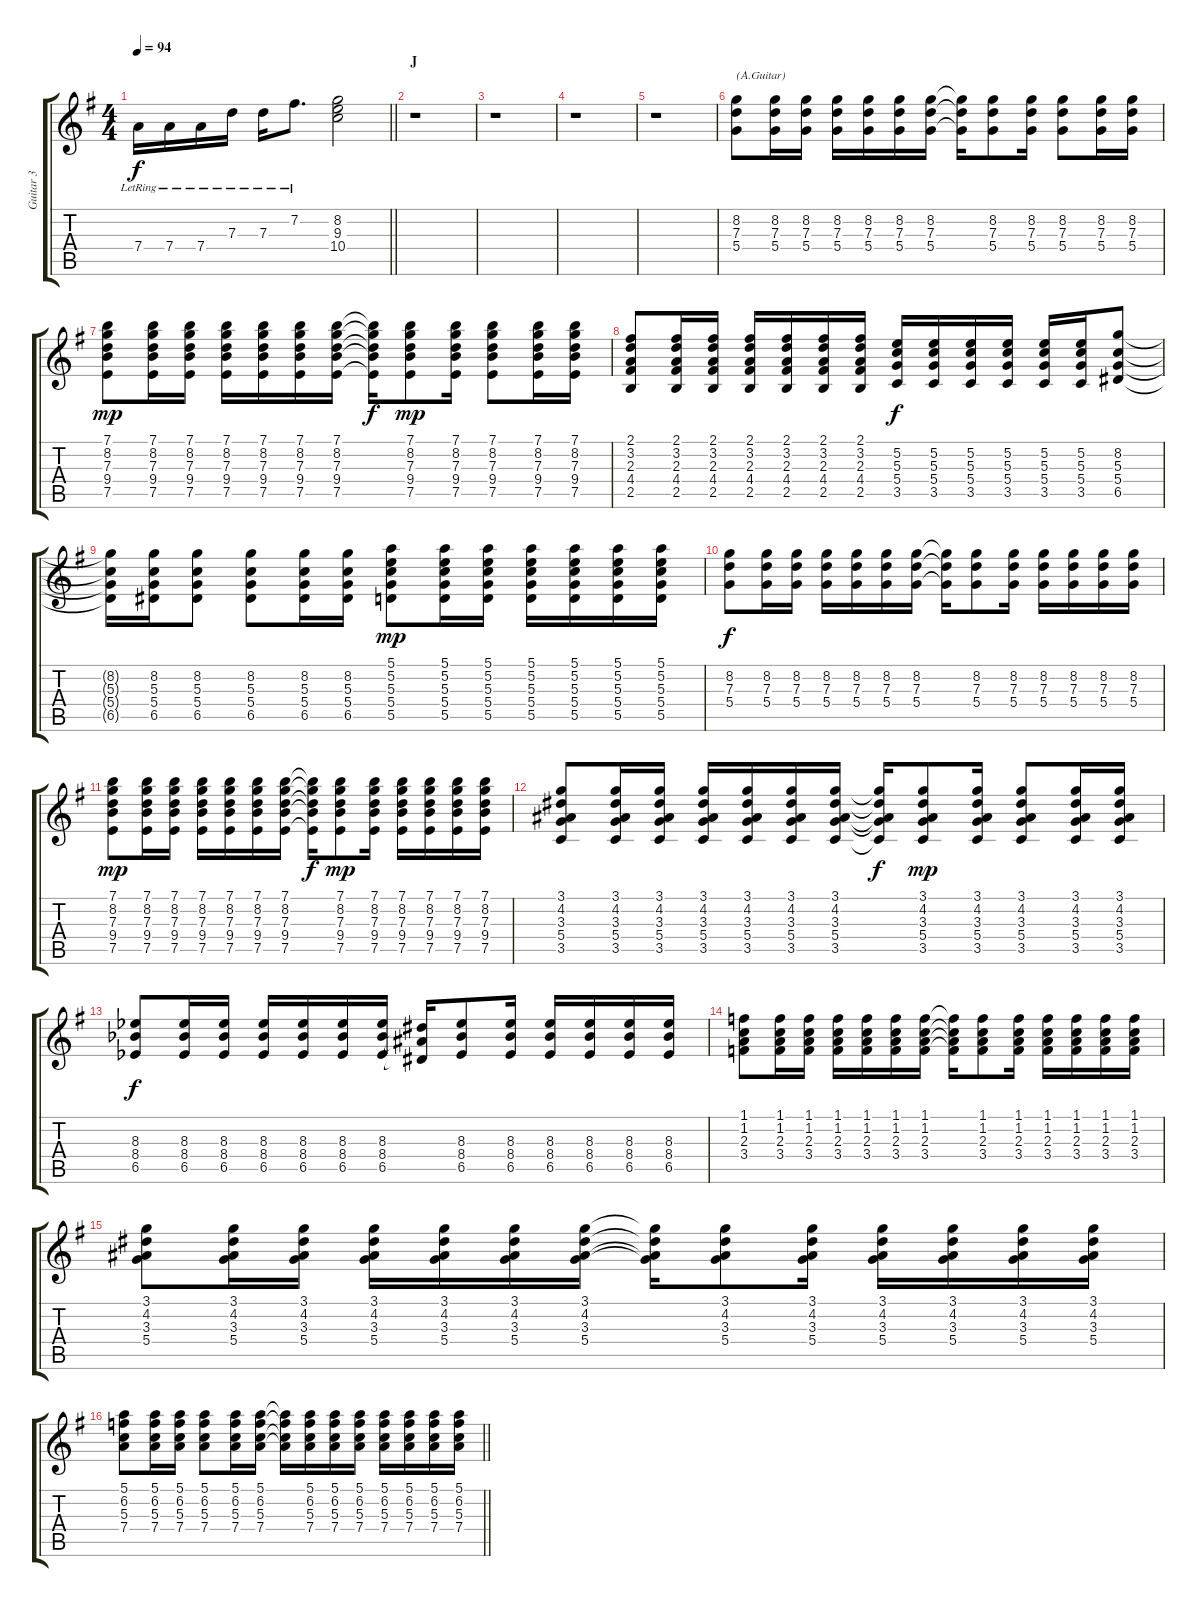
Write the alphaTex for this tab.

\track ("Guitar 3" "Guitar 3") {instrument acousticguitarsteel}
\staff {score tabs}
\tuning (E4 B3 G3 D3 A2 D2) {hide}
\ts (4 4)
\tempo 94
\clef g2
\barLineRight lightlight
\ks g
7.4{lr}.16{dy f} 7.4{lr}.16 7.4{lr}.16 7.3{lr}.16 7.3{lr}.16 7.2{lr}.8{d} (8.2 9.3 10.4).2 |
\section ("" "J")
r.1 |
r.1 |
r.1 |
r.1 |
(8.2 7.3 5.4).8{txt "(A.Guitar)" volume 9 instrument acousticguitarsteel} (8.2 7.3 5.4).16 (8.2 7.3 5.4).16 (8.2 7.3 5.4).16 (8.2 7.3 5.4).16 (8.2 7.3 5.4).16 (8.2 7.3 5.4).16 (8.2{t} 7.3{t} 5.4{t}).16 (8.2 7.3 5.4).8 (8.2 7.3 5.4).16 (8.2 7.3 5.4).8 (8.2 7.3 5.4).16 (8.2 7.3 5.4).16 |
(7.1 8.2 7.3 9.4 7.5).8{dy mp} (7.1 8.2 7.3 9.4 7.5).16 (7.1 8.2 7.3 9.4 7.5).16 (7.1 8.2 7.3 9.4 7.5).16 (7.1 8.2 7.3 9.4 7.5).16 (7.1 8.2 7.3 9.4 7.5).16 (7.1 8.2 7.3 9.4 7.5).16 (7.1{t} 8.2{t} 7.3{t} 9.4{t} 7.5{t}).16{dy f} (7.1 8.2 7.3 9.4 7.5).8{dy mp} (7.1 8.2 7.3 9.4 7.5).16 (7.1 8.2 7.3 9.4 7.5).8 (7.1 8.2 7.3 9.4 7.5).16 (7.1 8.2 7.3 9.4 7.5).16 |
(2.1 3.2 2.3 4.4 2.5).8 (2.1 3.2 2.3 4.4 2.5).16 (2.1 3.2 2.3 4.4 2.5).16 (2.1 3.2 2.3 4.4 2.5).16 (2.1 3.2 2.3 4.4 2.5).16 (2.1 3.2 2.3 4.4 2.5).16 (2.1 3.2 2.3 4.4 2.5).16 (5.2 5.3 5.4 3.5).16{dy f} (5.2 5.3 5.4 3.5).16 (5.2 5.3 5.4 3.5).16 (5.2 5.3 5.4 3.5).16 (5.2 5.3 5.4 3.5).16 (5.2 5.3 5.4 3.5).16 (8.2 5.3 5.4 6.5).8 |
(8.2{t} 5.3{t} 5.4{t} 6.5{t}).16 (8.2 5.3 5.4 6.5).16 (8.2 5.3 5.4 6.5).8 (8.2 5.3 5.4 6.5).8 (8.2 5.3 5.4 6.5).16 (8.2 5.3 5.4 6.5).16 (5.1 5.2 5.3 5.4 5.5).8{dy mp} (5.1 5.2 5.3 5.4 5.5).16 (5.1 5.2 5.3 5.4 5.5).16 (5.1 5.2 5.3 5.4 5.5).16 (5.1 5.2 5.3 5.4 5.5).16 (5.1 5.2 5.3 5.4 5.5).16 (5.1 5.2 5.3 5.4 5.5).16 |
(8.2 7.3 5.4).8{dy f} (8.2 7.3 5.4).16 (8.2 7.3 5.4).16 (8.2 7.3 5.4).16 (8.2 7.3 5.4).16 (8.2 7.3 5.4).16 (8.2 7.3 5.4).16 (8.2{t} 7.3{t} 5.4{t}).16 (8.2 7.3 5.4).8 (8.2 7.3 5.4).16 (8.2 7.3 5.4).16 (8.2 7.3 5.4).16 (8.2 7.3 5.4).16 (8.2 7.3 5.4).16 |
(7.1 8.2 7.3 9.4 7.5).8{dy mp} (7.1 8.2 7.3 9.4 7.5).16 (7.1 8.2 7.3 9.4 7.5).16 (7.1 8.2 7.3 9.4 7.5).16 (7.1 8.2 7.3 9.4 7.5).16 (7.1 8.2 7.3 9.4 7.5).16 (7.1 8.2 7.3 9.4 7.5).16 (7.1{t} 8.2{t} 7.3{t} 9.4{t} 7.5{t}).16{dy f} (7.1 8.2 7.3 9.4 7.5).8{dy mp} (7.1 8.2 7.3 9.4 7.5).16 (7.1 8.2 7.3 9.4 7.5).16 (7.1 8.2 7.3 9.4 7.5).16 (7.1 8.2 7.3 9.4 7.5).16 (7.1 8.2 7.3 9.4 7.5).16 |
(3.1 4.2 3.3 5.4 3.5).8 (3.1 4.2 3.3 5.4 3.5).16 (3.1 4.2 3.3 5.4 3.5).16 (3.1 4.2 3.3 5.4 3.5).16 (3.1 4.2 3.3 5.4 3.5).16 (3.1 4.2 3.3 5.4 3.5).16 (3.1 4.2 3.3 5.4 3.5).16 (3.1{t} 4.2{t} 3.3{t} 5.4{t} 3.5{t}).16{dy f} (3.1 4.2 3.3 5.4 3.5).8{dy mp} (3.1 4.2 3.3 5.4 3.5).16 (3.1 4.2 3.3 5.4 3.5).8 (3.1 4.2 3.3 5.4 3.5).16 (3.1 4.2 3.3 5.4 3.5).16 |
(8.3{acc b} 8.4{acc b} 6.5{acc b}).8{dy f} (8.3{acc b} 8.4{acc b} 6.5{acc b}).16 (8.3{acc b} 8.4{acc b} 6.5{acc b}).16 (8.3{acc b} 8.4{acc b} 6.5{acc b}).16 (8.3{acc b} 8.4{acc b} 6.5{acc b}).16 (8.3{acc b} 8.4{acc b} 6.5{acc b}).16 (8.3{acc b} 8.4{acc b} 6.5{acc b}).16 (8.3{t} 8.4{t} 6.5{t}).16 (8.3{acc b} 8.4{acc b} 6.5{acc b}).8 (8.3{acc b} 8.4{acc b} 6.5{acc b}).16 (8.3{acc b} 8.4{acc b} 6.5{acc b}).16 (8.3{acc b} 8.4{acc b} 6.5{acc b}).16 (8.3{acc b} 8.4{acc b} 6.5{acc b}).16 (8.3{acc b} 8.4{acc b} 6.5{acc b}).16 |
(1.1 1.2 2.3 3.4).8 (1.1 1.2 2.3 3.4).16 (1.1 1.2 2.3 3.4).16 (1.1 1.2 2.3 3.4).16 (1.1 1.2 2.3 3.4).16 (1.1 1.2 2.3 3.4).16 (1.1 1.2 2.3 3.4).16 (1.1{t} 1.2{t} 2.3{t} 3.4{t}).16 (1.1 1.2 2.3 3.4).8 (1.1 1.2 2.3 3.4).16 (1.1 1.2 2.3 3.4).16 (1.1 1.2 2.3 3.4).16 (1.1 1.2 2.3 3.4).16 (1.1 1.2 2.3 3.4).16 |
(3.1 4.2 3.3 5.4).8 (3.1 4.2 3.3 5.4).16 (3.1 4.2 3.3 5.4).16 (3.1 4.2 3.3 5.4).16 (3.1 4.2 3.3 5.4).16 (3.1 4.2 3.3 5.4).16 (3.1 4.2 3.3 5.4).16 (3.1{t} 4.2{t} 3.3{t} 5.4{t}).16 (3.1 4.2 3.3 5.4).8 (3.1 4.2 3.3 5.4).16 (3.1 4.2 3.3 5.4).16 (3.1 4.2 3.3 5.4).16 (3.1 4.2 3.3 5.4).16 (3.1 4.2 3.3 5.4).16 |
\barLineRight lightlight
(5.1 6.2 5.3 7.4).8 (5.1 6.2 5.3 7.4).16 (5.1 6.2 5.3 7.4).16 (5.1 6.2 5.3 7.4).8 (5.1 6.2 5.3 7.4).16 (5.1 6.2 5.3 7.4).16 (5.1{t} 6.2{t} 5.3{t} 7.4{t}).16 (5.1 6.2 5.3 7.4).16 (5.1 6.2 5.3 7.4).16 (5.1 6.2 5.3 7.4).16 (5.1 6.2 5.3 7.4).16 (5.1 6.2 5.3 7.4).16 (5.1 6.2 5.3 7.4).16 (5.1 6.2 5.3 7.4).16
